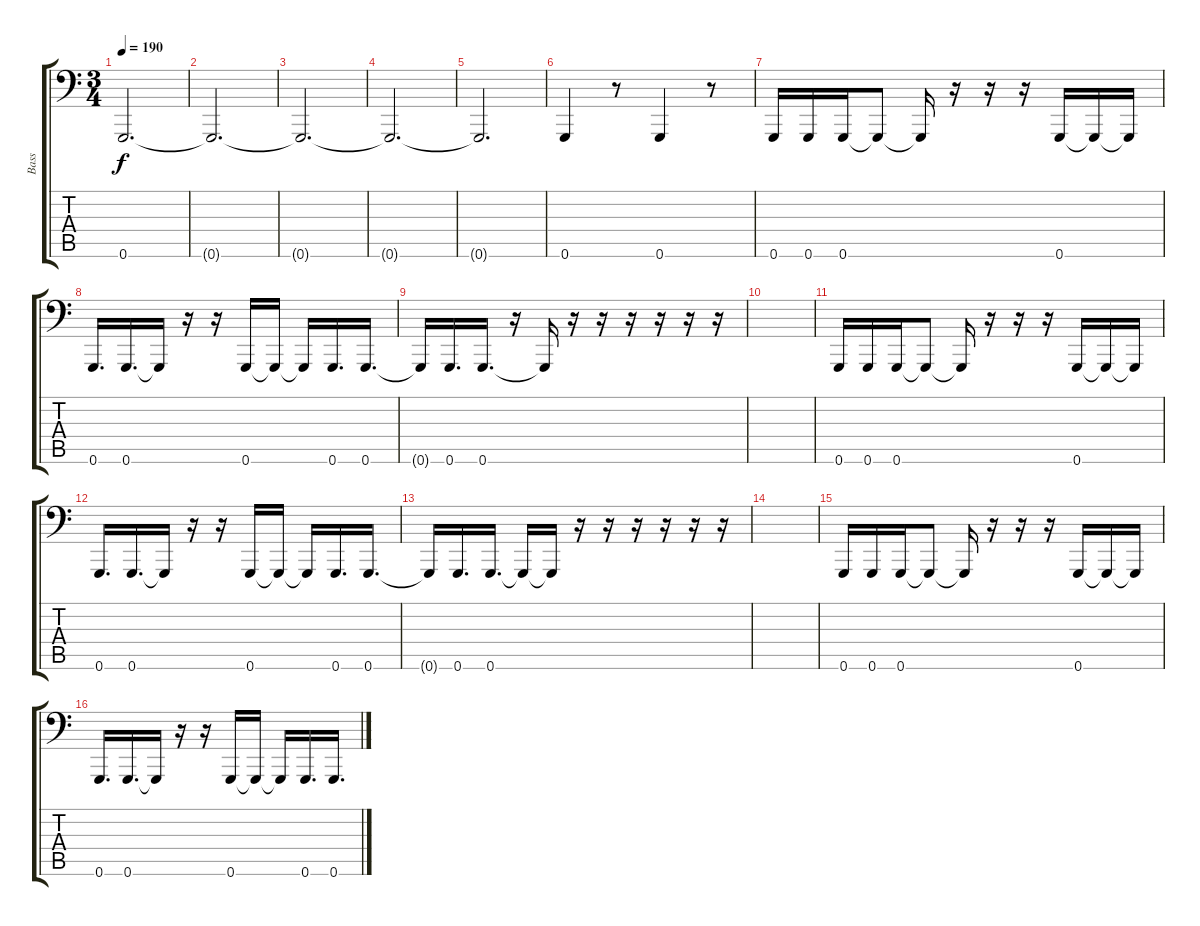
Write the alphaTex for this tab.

\track ("Bass" "Bass") {instrument electricbassfinger}
\staff {score tabs}
\tuning (A2 E2 C2 G1 D1 G0) {hide}
\ts (3 4)
\tempo 190
\clef f4
\ks c
0.6{t}.2{d dy f} |
0.6{t}.2{d} |
0.6{t}.2{d} |
0.6{t}.2{d} |
0.6{t}.2{d} |
0.6.4 r.8 0.6.4 r.8 |
0.6.16 0.6.16 0.6.16 0.6{t}.8 0.6{t}.16 r.16 r.16 r.16 0.6.16 0.6{t}.16 0.6{t}.16 |
0.6.16{d} 0.6.16{d} 0.6{t}.16 r.16 r.16 0.6.16 0.6{t}.16 0.6{t}.16 0.6.16{d} 0.6.16{d} |
0.6{t}.16 0.6.16{d} 0.6.16{d} r.16 0.6{t}.16 r.16 r.16 r.16 r.16 r.16 r.16 |
|
0.6.16 0.6.16 0.6.16 0.6{t}.8 0.6{t}.16 r.16 r.16 r.16 0.6.16 0.6{t}.16 0.6{t}.16 |
0.6.16{d} 0.6.16{d} 0.6{t}.16 r.16 r.16 0.6.16 0.6{t}.16 0.6{t}.16 0.6.16{d} 0.6.16{d} |
0.6{t}.16 0.6.16{d} 0.6.16{d} 0.6{t}.16 0.6{t}.16 r.16 r.16 r.16 r.16 r.16 r.16 |
|
0.6.16 0.6.16 0.6.16 0.6{t}.8 0.6{t}.16 r.16 r.16 r.16 0.6.16 0.6{t}.16 0.6{t}.16 |
0.6.16{d} 0.6.16{d} 0.6{t}.16 r.16 r.16 0.6.16 0.6{t}.16 0.6{t}.16 0.6.16{d} 0.6.16{d}
